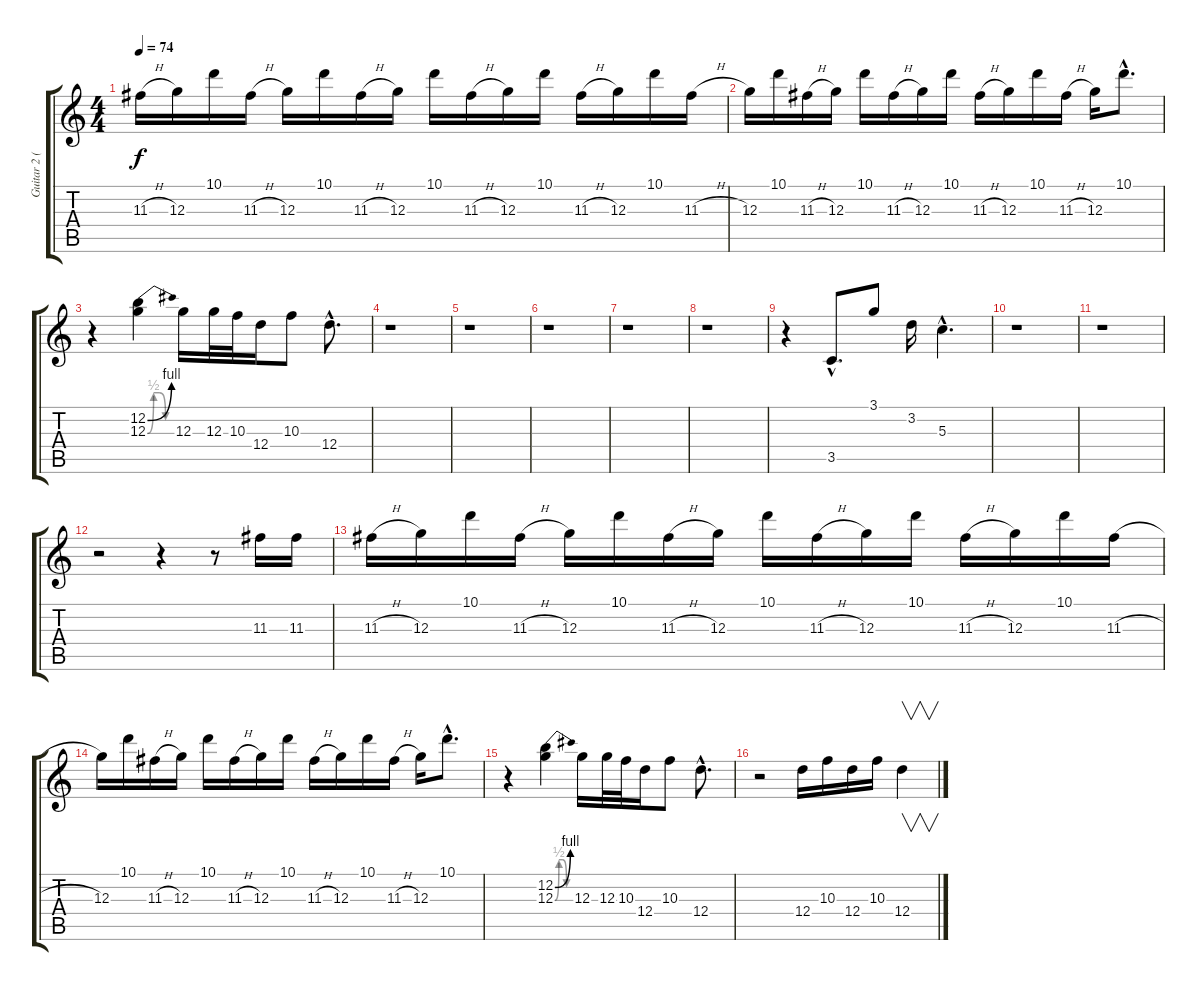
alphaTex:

\track ("Guitar 2 (solo)" "Guitar 2 (") {instrument distortionguitar}
\staff {score tabs}
\tuning (E4 B3 G3 D3 A2 D2) {hide}
\ts (4 4)
\tempo 74
\clef g2
\ks c
11.3{h}.16{dy f} 12.3.16 10.1.16 11.3{h}.16 12.3.16 10.1.16 11.3{h}.16 12.3.16 10.1.16 11.3{h}.16 12.3.16 10.1.16 11.3{h}.16 12.3.16 10.1.16 11.3{h}.16 |
12.3.16 10.1.16 11.3{h}.16 12.3.16 10.1.16 11.3{h}.16 12.3.16 10.1.16 11.3{h}.16 12.3.16 10.1.16 11.3{h}.16 12.3.16 10.1{hac}.8{d} |
r.4 (12.2{be (bend 0 0 60 4)} 12.3{be (custom 0 0 15 2 30 2 45 0 60 0)}).4 12.3.16 12.3.32 10.3.32 12.4.16 10.3.8 12.4{hac}.8{d} |
r.1 |
r.1 |
r.1 |
r.1 |
r.1 |
r.4 3.5{hac}.8{d} 3.1.8 3.2.16 5.3{hac}.4{d} |
r.1 |
r.1 |
r.2 r.4 r.8 11.3.16 11.3.16 |
11.3{h}.16 12.3.16 10.1.16 11.3{h}.16 12.3.16 10.1.16 11.3{h}.16 12.3.16 10.1.16 11.3{h}.16 12.3.16 10.1.16 11.3{h}.16 12.3.16 10.1.16 11.3{h}.16 |
12.3.16 10.1.16 11.3{h}.16 12.3.16 10.1.16 11.3{h}.16 12.3.16 10.1.16 11.3{h}.16 12.3.16 10.1.16 11.3{h}.16 12.3.16 10.1{hac}.8{d} |
r.4 (12.2{be (bend 0 0 60 4)} 12.3{be (custom 0 0 15 2 30 2 45 0 60 0)}).4 12.3.16 12.3.32 10.3.32 12.4.16 10.3.8 12.4{hac}.8{d} |
r.2 12.4.16 10.3.16 12.4.16 10.3.16 12.4.4{v}
